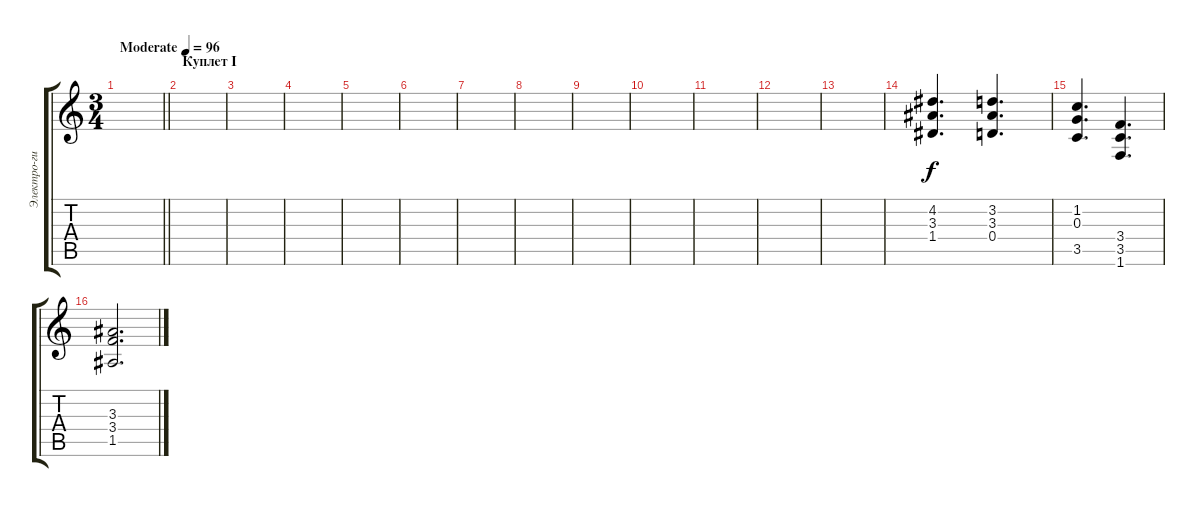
\track ("Электро-гитара 1" "Электро-ги") {instrument distortionguitar}
\staff {score tabs}
\tuning (E4 B3 G3 D3 A2 E2) {hide}
\ts (3 4)
\tempo (96 "Moderate")
\clef g2
\barLineRight lightlight
\ks c
|
\section ("" "Куплет I")
|
|
|
|
|
|
|
|
|
|
|
|
(4.2 3.3 1.4).4{d} (3.2 3.3 0.4).4{d} |
(1.2 0.3 3.5).4{d} (3.4 3.5 1.6).4{d} |
(3.3 3.4 1.5).2{d}
